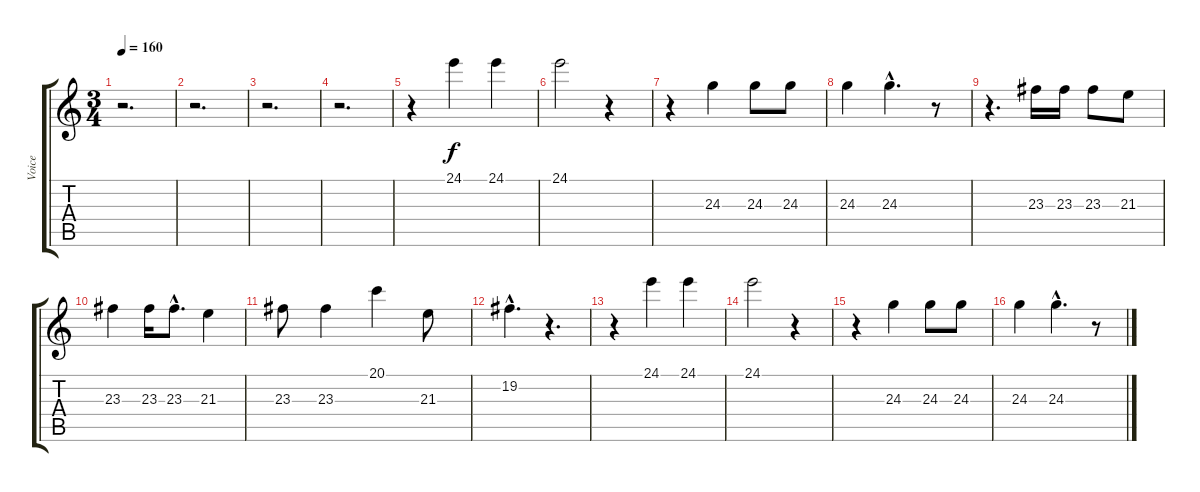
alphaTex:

\track ("Voice" "Voice") {instrument churchorgan}
\staff {score tabs}
\tuning (E4 B3 G3 D3 A2 E2) {hide}
\ts (3 4)
\tempo 160
\clef g2
\ks c
r.2{d dy f} |
r.2{d} |
r.2{d} |
r.2{d} |
r.4 24.1.4 24.1.4 |
24.1.2 r.4 |
r.4 24.3.4 24.3.8 24.3.8 |
24.3.4 24.3{hac}.4{d} r.8 |
r.4{d} 23.3.16 23.3.16 23.3.8 21.3.8 |
23.3.4 23.3.16 23.3{hac}.8{d} 21.3.4 |
23.3.8 23.3.4 20.1.4 21.3.8 |
19.2{hac}.4{d} r.4{d} |
r.4 24.1.4 24.1.4 |
24.1.2 r.4 |
r.4 24.3.4 24.3.8 24.3.8 |
24.3.4 24.3{hac}.4{d} r.8
